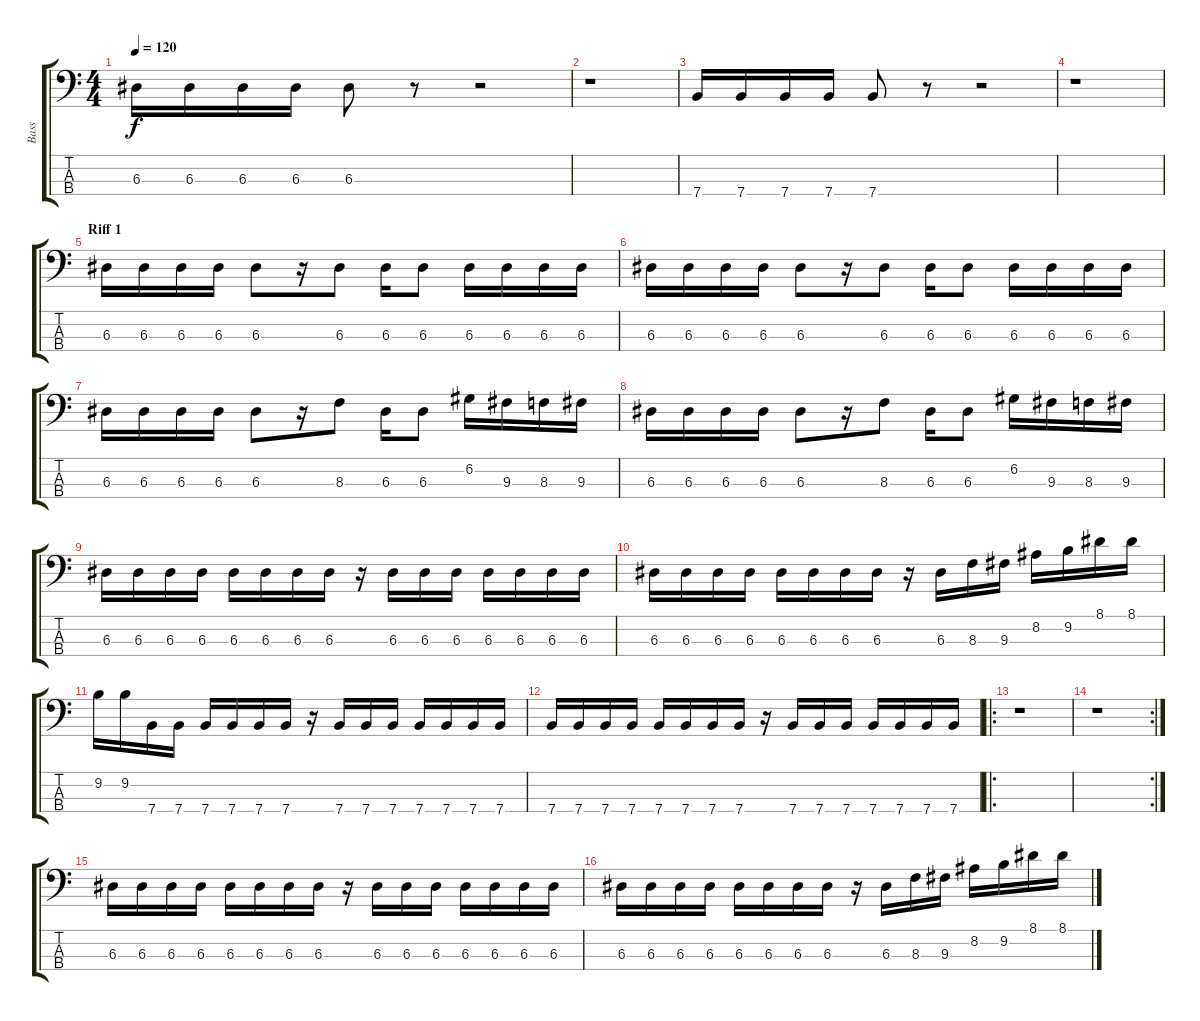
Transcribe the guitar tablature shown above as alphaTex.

\track ("Bass" "Bass") {instrument electricbasspick}
\staff {score tabs}
\tuning (G2 D2 A1 E1) {hide}
\ts (4 4)
\tempo 120
\clef f4
\ks c
6.3.16{dy f} 6.3.16 6.3.16 6.3.16 6.3.8 r.8 r.2 |
r.1 |
7.4.16 7.4.16 7.4.16 7.4.16 7.4.8 r.8 r.2 |
r.1 |
\section ("" "Riff 1")
6.3.16 6.3.16 6.3.16 6.3.16 6.3.8 r.16 6.3.8 6.3.16 6.3.8 6.3.16 6.3.16 6.3.16 6.3.16 |
6.3.16 6.3.16 6.3.16 6.3.16 6.3.8 r.16 6.3.8 6.3.16 6.3.8 6.3.16 6.3.16 6.3.16 6.3.16 |
6.3.16 6.3.16 6.3.16 6.3.16 6.3.8 r.16 8.3.8 6.3.16 6.3.8 6.2.16 9.3.16 8.3.16 9.3.16 |
6.3.16 6.3.16 6.3.16 6.3.16 6.3.8 r.16 8.3.8 6.3.16 6.3.8 6.2.16 9.3.16 8.3.16 9.3.16 |
6.3.16 6.3.16 6.3.16 6.3.16 6.3.16 6.3.16 6.3.16 6.3.16 r.16 6.3.16 6.3.16 6.3.16 6.3.16 6.3.16 6.3.16 6.3.16 |
6.3.16 6.3.16 6.3.16 6.3.16 6.3.16 6.3.16 6.3.16 6.3.16 r.16 6.3.16 8.3.16 9.3.16 8.2.16 9.2.16 8.1.16 8.1.16 |
9.2.16 9.2.16 7.4.16 7.4.16 7.4.16 7.4.16 7.4.16 7.4.16 r.16 7.4.16 7.4.16 7.4.16 7.4.16 7.4.16 7.4.16 7.4.16 |
7.4.16 7.4.16 7.4.16 7.4.16 7.4.16 7.4.16 7.4.16 7.4.16 r.16 7.4.16 7.4.16 7.4.16 7.4.16 7.4.16 7.4.16 7.4.16 |
\ro
r.1 |
\rc 2
r.1 |
6.3.16 6.3.16 6.3.16 6.3.16 6.3.16 6.3.16 6.3.16 6.3.16 r.16 6.3.16 6.3.16 6.3.16 6.3.16 6.3.16 6.3.16 6.3.16 |
6.3.16 6.3.16 6.3.16 6.3.16 6.3.16 6.3.16 6.3.16 6.3.16 r.16 6.3.16 8.3.16 9.3.16 8.2.16 9.2.16 8.1.16 8.1.16
